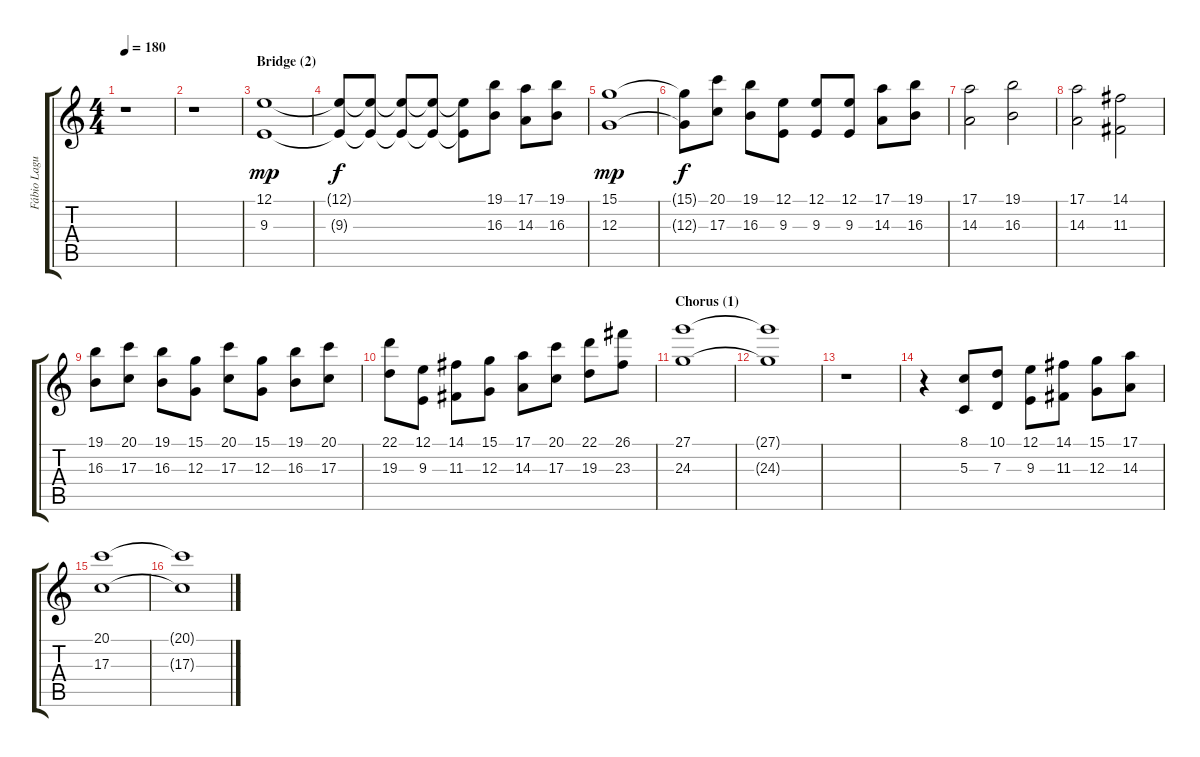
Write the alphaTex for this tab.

\track ("Fábio Laguna" "Fábio Lagu") {instrument stringensemble1}
\staff {score tabs}
\tuning (E4 B3 G3 D3 A2 E2) {hide}
\ts (4 4)
\tempo 180
\clef g2
\ks c
r.1{dy f} |
r.1 |
\section ("" "Bridge (2)")
(12.1 9.3).1{dy mp volume 13 instrument tremolostrings} |
(12.1{t} 9.3{t}).8{dy f} (12.1{t} 9.3{t}).8 (12.1{t} 9.3{t}).8 (12.1{t} 9.3{t}).8 (12.1{t} 9.3{t}).8 (19.1 16.3).8 (17.1 14.3).8 (19.1 16.3).8 |
(15.1 12.3).1{dy mp} |
(15.1{t} 12.3{t}).8{dy f} (20.1 17.3).8 (19.1 16.3).8 (12.1 9.3).8 (12.1 9.3).8 (12.1 9.3).8 (17.1 14.3).8 (19.1 16.3).8 |
(17.1 14.3).2 (19.1 16.3).2 |
(17.1 14.3).2 (14.1 11.3).2 |
(19.1 16.3).8 (20.1 17.3).8 (19.1 16.3).8 (15.1 12.3).8 (20.1 17.3).8 (15.1 12.3).8 (19.1 16.3).8 (20.1 17.3).8 |
(22.1 19.3).8 (12.1 9.3).8 (14.1 11.3).8 (15.1 12.3).8 (17.1 14.3).8 (20.1 17.3).8 (22.1 19.3).8 (26.1 23.3).8 |
\section ("" "Chorus (1)")
(27.1 24.3).1 |
(27.1{t} 24.3{t}).1 |
r.1 |
r.4 (8.1 5.3).8 (10.1 7.3).8 (12.1 9.3).8 (14.1 11.3).8 (15.1 12.3).8 (17.1 14.3).8 |
(20.1 17.3).1 |
(20.1{t} 17.3{t}).1
